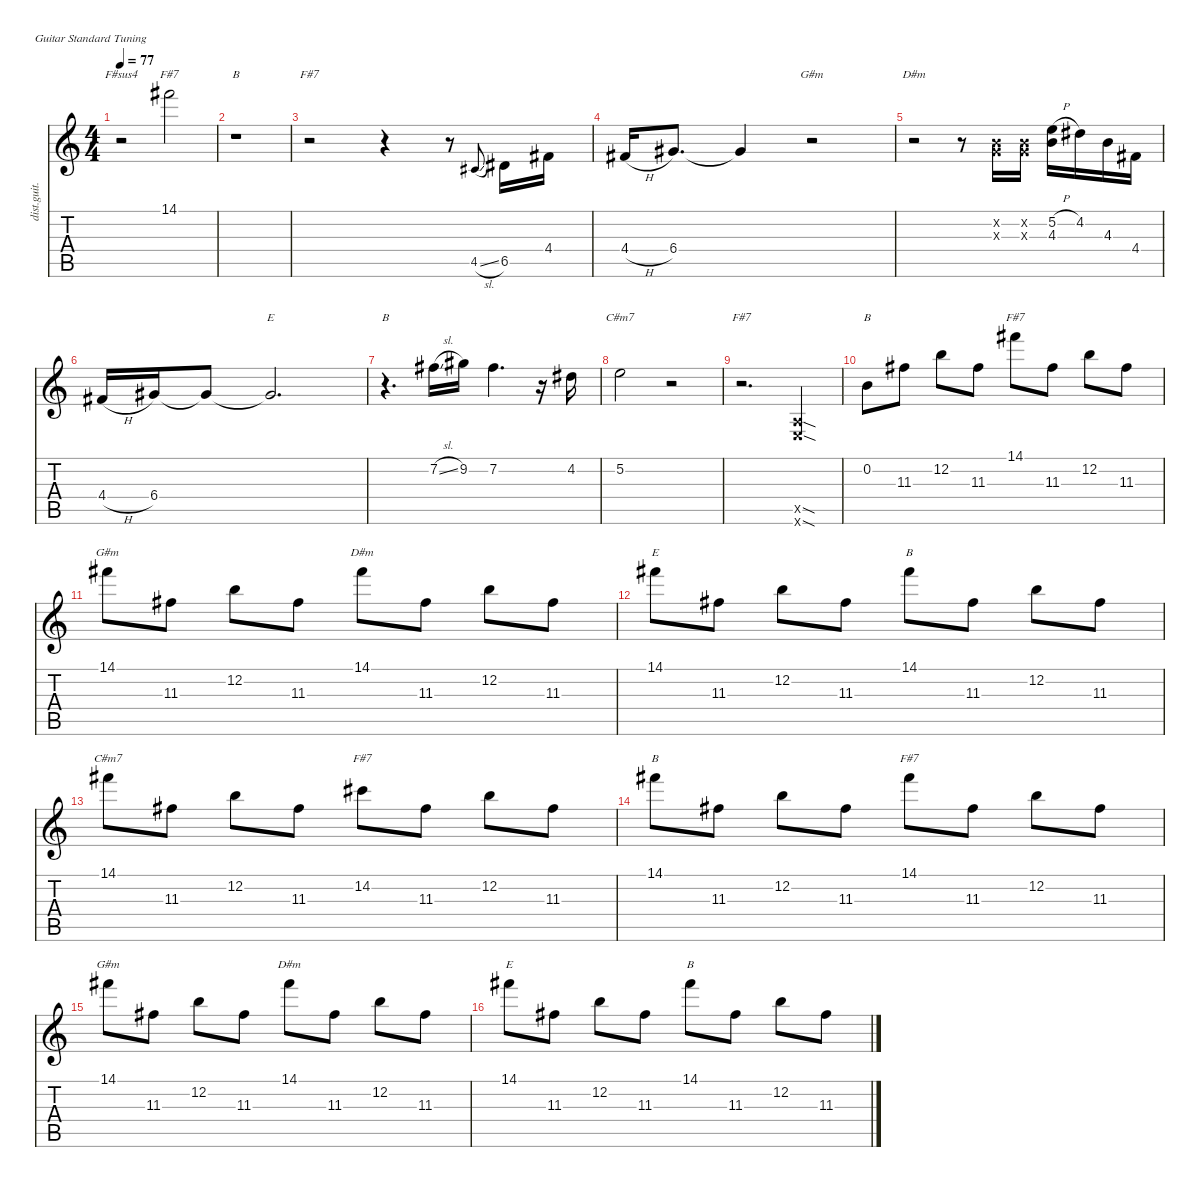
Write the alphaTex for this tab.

\defaultSystemsLayout 4
\hideDynamics
\bracketExtendMode nobrackets
\track ("Distortion Guitar" "dist.guit.") {defaultSystemsLayout 4 instrument distortionguitar}
\staff {score tabs}
\tuning (E4 B3 G3 D3 A2 E2)
\chord ("B" 2 4 4 4 2 x) {showdiagram false showfingering false barre 2}
\chord ("F#7" 2 2 3 2 4 2) {showdiagram false showfingering false barre (2 2 2)}
\chord ("G#m" 11 12 13 13 11 x) {firstfret 11 showdiagram false showfingering false barre 11}
\chord ("D#m" 6 7 8 8 6 x) {firstfret 6 showdiagram false showfingering false barre 6}
\chord ("E" 0 0 1 2 2 0) {showdiagram false showfingering false}
\chord ("C#m7" 4 5 4 6 4 x) {firstfret 4 showdiagram false showfingering false barre (4 4)}
\chord ("F#sus4" 2 2 4 4 4 2) {showdiagram false showfingering false barre (2 2)}
\ts (4 4)
\tempo 77
\clef g2
\ks c
r.2{ch "F#sus4" dy mf beam Down} 14.1{acc #}.2{ch "F#7" beam Down} |
r.1{ch "B" beam Down} |
r.2{ch "F#7" beam Down} r.4{beam Down} r.8{beam Down} 4.5{sl acc #}.8{gr onbeat beam Up} 6.5{acc #}.16{beam Up} 4.4{acc #}.16{beam Up} |
4.4{h acc #}.16{beam Up} 6.4{acc #}.8{d beam Up} 6.4{t acc #}.4{beam Up} r.2{ch "G#m" beam Down} |
r.2{ch "D#m" beam Down} r.8{beam Down} (0.2{x} 0.3{x}).16{beam Up} (0.2{x} 0.3{x}).16{beam Up} (5.2{h} 4.3).16{beam Down} 4.2{acc #}.16{beam Down} 4.3.16{beam Down} 4.4{acc #}.16{beam Down} |
4.4{h acc #}.16{beam Up} 6.4{acc #}.16{beam Up} 6.4{t acc #}.8{beam Up} 6.4{t acc #}.2{d ch "E" beam Up} |
r.4{d ch "B" beam Down} 7.2{sl acc #}.16{beam Down} 9.2{acc #}.16{beam Down} 7.2{acc #}.4{d beam Down} r.16{beam Down} 4.2{acc #}.16{beam Down} |
5.2.2{ch "C#m7" beam Down} r.2{beam Down} |
r.2{d ch "F#7" beam Down} (0.6{sod x} 0.5{sod x}).4{beam Up} |
0.2.8{ch "B" beam Down} 11.3{acc #}.8{beam Down} 12.2.8{beam Down} 11.3{acc #}.8{beam Down} 14.1{acc #}.8{ch "F#7" beam Down} 11.3{acc #}.8{beam Down} 12.2.8{beam Down} 11.3{acc #}.8{beam Down} |
14.1{acc #}.8{ch "G#m" beam Down} 11.3{acc #}.8{beam Down} 12.2.8{beam Down} 11.3{acc #}.8{beam Down} 14.1{acc #}.8{ch "D#m" beam Down} 11.3{acc #}.8{beam Down} 12.2.8{beam Down} 11.3{acc #}.8{beam Down} |
14.1{acc #}.8{ch "E" beam Down} 11.3{acc #}.8{beam Down} 12.2.8{beam Down} 11.3{acc #}.8{beam Down} 14.1{acc #}.8{ch "B" beam Down} 11.3{acc #}.8{beam Down} 12.2.8{beam Down} 11.3{acc #}.8{beam Down} |
14.1{acc #}.8{ch "C#m7" beam Down} 11.3{acc #}.8{beam Down} 12.2.8{beam Down} 11.3{acc #}.8{beam Down} 14.2{acc #}.8{ch "F#7" beam Down} 11.3{acc #}.8{beam Down} 12.2.8{beam Down} 11.3{acc #}.8{beam Down} |
14.1{acc #}.8{ch "B" beam Down} 11.3{acc #}.8{beam Down} 12.2.8{beam Down} 11.3{acc #}.8{beam Down} 14.1{acc #}.8{ch "F#7" beam Down} 11.3{acc #}.8{beam Down} 12.2.8{beam Down} 11.3{acc #}.8{beam Down} |
14.1{acc #}.8{ch "G#m" beam Down} 11.3{acc #}.8{beam Down} 12.2.8{beam Down} 11.3{acc #}.8{beam Down} 14.1{acc #}.8{ch "D#m" beam Down} 11.3{acc #}.8{beam Down} 12.2.8{beam Down} 11.3{acc #}.8{beam Down} |
14.1{acc #}.8{ch "E" beam Down} 11.3{acc #}.8{beam Down} 12.2.8{beam Down} 11.3{acc #}.8{beam Down} 14.1{acc #}.8{ch "B" beam Down} 11.3{acc #}.8{beam Down} 12.2.8{beam Down} 11.3{acc #}.8{beam Down}
